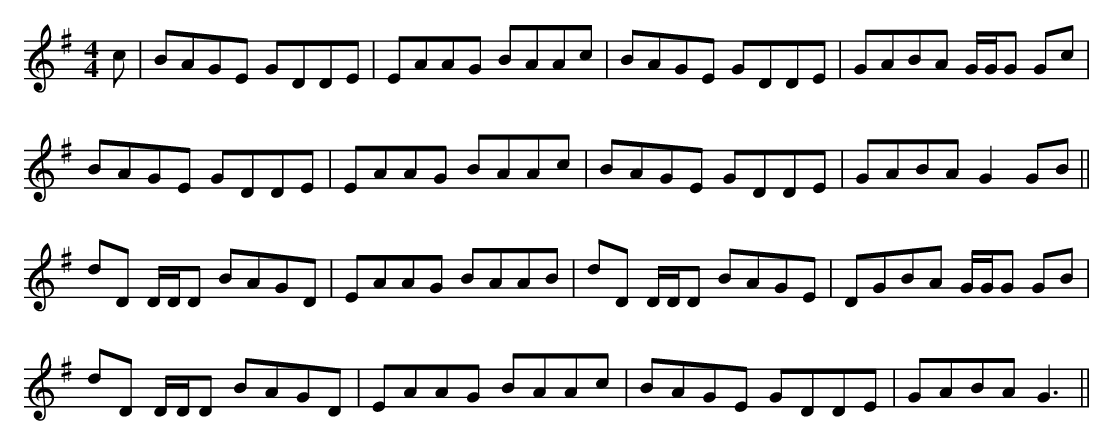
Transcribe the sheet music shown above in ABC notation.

X:1
M:4/4
K:G
c | BAGE GDDE | EAAG BAAc | BAGE GDDE | GABA G/G/G Gc |
BAGE GDDE | EAAG BAAc | BAGE GDDE | GABA G2 GB ||
dD D/D/D BAGD | EAAG BAAB | dD D/D/D BAGE | DGBA G/G/G GB |
dD D/D/D BAGD | EAAG BAAc | BAGE GDDE | GABA G3 ||
